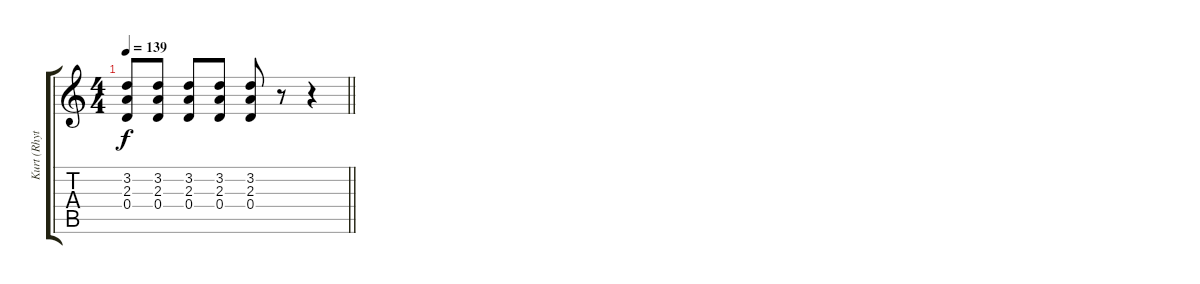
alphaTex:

\track ("Kurt (Rhythm)" "Kurt (Rhyt") {instrument overdrivenguitar}
\staff {score tabs}
\tuning (E4 B3 G3 D3 A2 D2) {hide}
\ts (4 4)
\tempo 139
\clef g2
\barLineRight lightlight
\ks c
(3.2{t} 2.3{t} 0.4{t}).8{dy f} (3.2 2.3 0.4).8 (3.2 2.3 0.4).8 (3.2 2.3 0.4).8 (3.2 2.3 0.4).8 r.8 r.4
